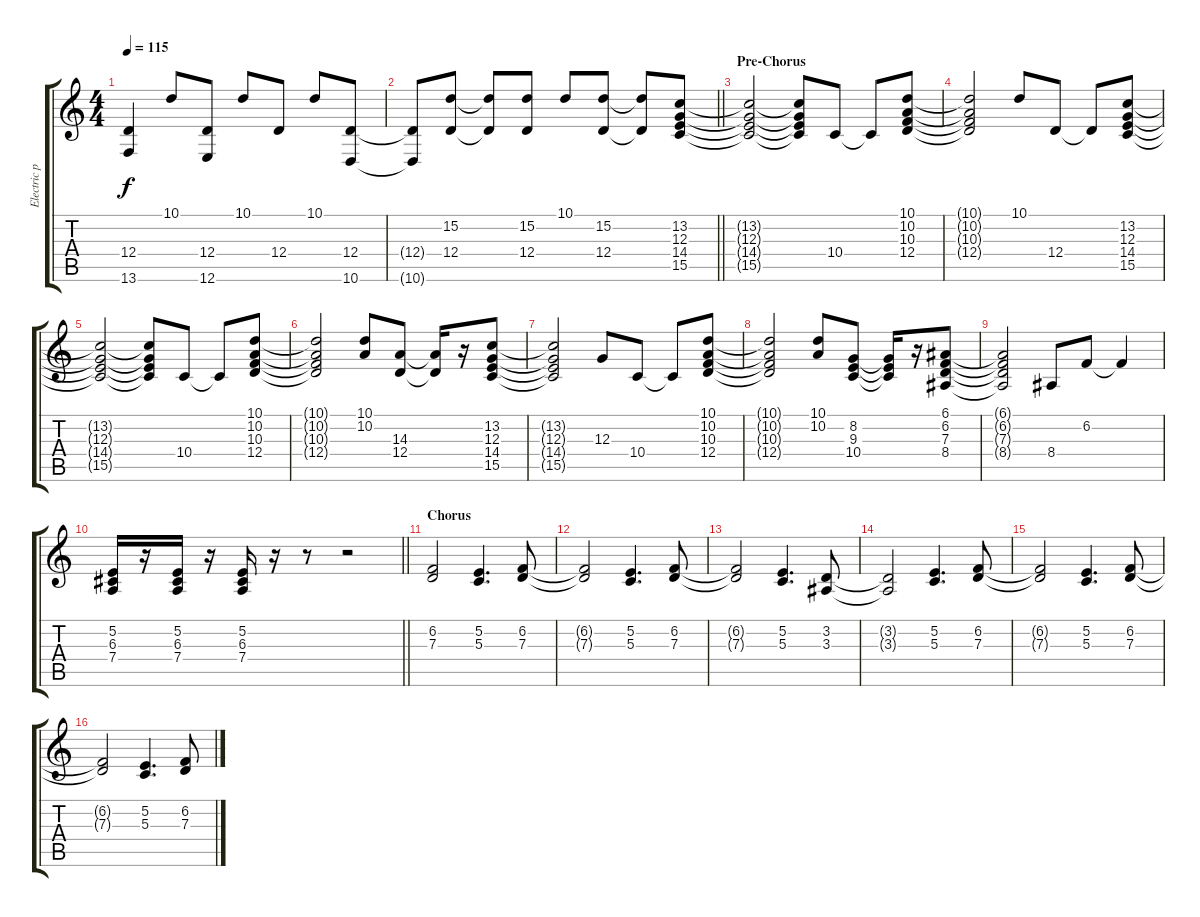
\track ("Electric piano" "Electric p") {solo instrument electricpiano1}
\staff {score tabs}
\tuning (E4 B3 G3 D3 A2 E2) {hide}
\ts (4 4)
\tempo 115
\clef g2
\ks c
(12.4{t} 13.6{t}).4{dy f} 10.1.8 (12.4 12.6).8 10.1.8 12.4.8 10.1.8 (12.4 10.6).8 |
\barLineRight lightlight
(12.4{t} 10.6{t}).8 (15.2 12.4).8 (15.2{t} 12.4{t}).8 (15.2 12.4).8 10.1.8 (15.2 12.4).8 (15.2{t} 12.4{t}).8 (13.2 12.3 14.4 15.5).8 |
\section ("" "Pre-Chorus")
(13.2{t} 12.3{t} 14.4{t} 15.5{t}).2 (13.2{t} 12.3{t} 14.4{t} 15.5{t}).8 10.4.8 10.4{t}.8 (10.1 10.2 10.3 12.4).8 |
(10.1{t} 10.2{t} 10.3{t} 12.4{t}).2 10.1.8 12.4.8 12.4{t}.8 (13.2 12.3 14.4 15.5).8 |
(13.2{t} 12.3{t} 14.4{t} 15.5{t}).2 (13.2{t} 12.3{t} 14.4{t} 15.5{t}).8 10.4.8 10.4{t}.8 (10.1 10.2 10.3 12.4).8 |
(10.1{t} 10.2{t} 10.3{t} 12.4{t}).2 (10.1 10.2).8 (14.3 12.4).8 (14.3{t} 12.4{t}).16 r.16 (13.2 12.3 14.4 15.5).8 |
(13.2{t} 12.3{t} 14.4{t} 15.5{t}).2 12.3.8 10.4.8 10.4{t}.8 (10.1 10.2 10.3 12.4).8 |
(10.1{t} 10.2{t} 10.3{t} 12.4{t}).2 (10.1 10.2).8 (8.2 9.3 10.4).8 (8.2{t} 9.3{t} 10.4{t}).16 r.16 (6.1 6.2 7.3 8.4).8 |
(6.1{t} 6.2{t} 7.3{t} 8.4{t}).2 8.4.8 6.2.8 6.2{t}.4 |
\barLineRight lightlight
(5.2 6.3 7.4).16 r.16 (5.2 6.3 7.4).16 r.16 (5.2 6.3 7.4).16 r.16 r.8 r.2 |
\section ("" "Chorus")
(6.2 7.3).2 (5.2 5.3).4{d} (6.2 7.3).8 |
(6.2{t} 7.3{t}).2 (5.2 5.3).4{d} (6.2 7.3).8 |
(6.2{t} 7.3{t}).2 (5.2 5.3).4{d} (3.2 3.3).8 |
(3.2{t} 3.3{t}).2 (5.2 5.3).4{d} (6.2 7.3).8 |
(6.2{t} 7.3{t}).2 (5.2 5.3).4{d} (6.2 7.3).8 |
(6.2{t} 7.3{t}).2 (5.2 5.3).4{d} (6.2 7.3).8
